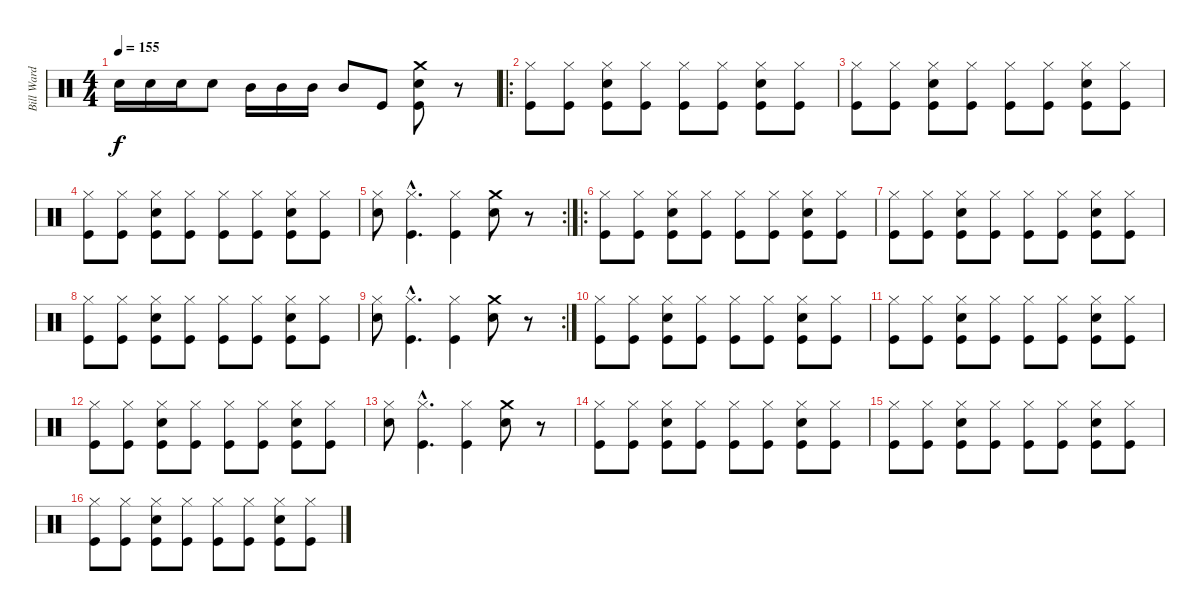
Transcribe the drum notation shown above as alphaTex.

\track ("Bill Ward" "Bill Ward") {instrument percussion}
\staff {score}
\articulation defaults
\ts (4 4)
\tempo 155
\clef neutral
\ks c "Snare (hit) 2".16{dy f} "Snare (hit) 2".16 "Snare (hit) 2".16 "Snare (hit) 2".8 "Mid Tom (hit)".16 "Mid Tom (hit)".16 "Mid Tom (hit)".16 "Mid Tom (hit)".8 "Kick (hit)".8
("Crash medium (hit)" "Snare (hit) 2" "Kick (hit)").8 r.8 |
\ro
("Hi-Hat (closed)" "Kick (hit)").8 ("Hi-Hat (closed)" "Kick (hit)").8 ("Hi-Hat (closed)" "Snare (hit) 2" "Kick (hit)").8 ("Hi-Hat (closed)" "Kick (hit)").8 ("Hi-Hat (closed)" "Kick (hit)").8 ("Hi-Hat (closed)" "Kick (hit)").8 ("Hi-Hat (closed)" "Snare (hit) 2" "Kick (hit)").8 ("Hi-Hat (closed)" "Kick (hit)").8 |
("Hi-Hat (closed)" "Kick (hit)").8 ("Hi-Hat (closed)" "Kick (hit)").8 ("Hi-Hat (closed)" "Snare (hit) 2" "Kick (hit)").8 ("Hi-Hat (closed)" "Kick (hit)").8 ("Hi-Hat (closed)" "Kick (hit)").8 ("Hi-Hat (closed)" "Kick (hit)").8 ("Hi-Hat (closed)" "Snare (hit) 2" "Kick (hit)").8 ("Hi-Hat (closed)" "Kick (hit)").8 |
("Hi-Hat (closed)" "Kick (hit)").8 ("Hi-Hat (closed)" "Kick (hit)").8 ("Hi-Hat (closed)" "Snare (hit) 2" "Kick (hit)").8 ("Hi-Hat (closed)" "Kick (hit)").8 ("Hi-Hat (closed)" "Kick (hit)").8 ("Hi-Hat (closed)" "Kick (hit)").8 ("Hi-Hat (closed)" "Snare (hit) 2" "Kick (hit)").8 ("Hi-Hat (closed)" "Kick (hit)").8 |
\rc 2
("Hi-Hat (closed)" "Snare (hit) 2").8 ("Hi-Hat (closed)"{hac} "Kick (hit)"{hac}).4{d} ("Hi-Hat (closed)" "Kick (hit)").4 ("Crash medium (hit)" "Snare (hit) 2").8 r.8 |
\ro
("Hi-Hat (closed)" "Kick (hit)").8 ("Hi-Hat (closed)" "Kick (hit)").8 ("Hi-Hat (closed)" "Snare (hit) 2" "Kick (hit)").8 ("Hi-Hat (closed)" "Kick (hit)").8 ("Hi-Hat (closed)" "Kick (hit)").8 ("Hi-Hat (closed)" "Kick (hit)").8 ("Hi-Hat (closed)" "Snare (hit) 2" "Kick (hit)").8 ("Hi-Hat (closed)" "Kick (hit)").8 |
("Hi-Hat (closed)" "Kick (hit)").8 ("Hi-Hat (closed)" "Kick (hit)").8 ("Hi-Hat (closed)" "Snare (hit) 2" "Kick (hit)").8 ("Hi-Hat (closed)" "Kick (hit)").8 ("Hi-Hat (closed)" "Kick (hit)").8 ("Hi-Hat (closed)" "Kick (hit)").8 ("Hi-Hat (closed)" "Snare (hit) 2" "Kick (hit)").8 ("Hi-Hat (closed)" "Kick (hit)").8 |
("Hi-Hat (closed)" "Kick (hit)").8 ("Hi-Hat (closed)" "Kick (hit)").8 ("Hi-Hat (closed)" "Snare (hit) 2" "Kick (hit)").8 ("Hi-Hat (closed)" "Kick (hit)").8 ("Hi-Hat (closed)" "Kick (hit)").8 ("Hi-Hat (closed)" "Kick (hit)").8 ("Hi-Hat (closed)" "Snare (hit) 2" "Kick (hit)").8 ("Hi-Hat (closed)" "Kick (hit)").8 |
\rc 2
("Hi-Hat (closed)" "Snare (hit) 2").8 ("Hi-Hat (closed)"{hac} "Kick (hit)"{hac}).4{d} ("Hi-Hat (closed)" "Kick (hit)").4 ("Crash medium (hit)" "Snare (hit) 2").8 r.8 |
("Hi-Hat (closed)" "Kick (hit)").8 ("Hi-Hat (closed)" "Kick (hit)").8 ("Hi-Hat (closed)" "Snare (hit) 2" "Kick (hit)").8 ("Hi-Hat (closed)" "Kick (hit)").8 ("Hi-Hat (closed)" "Kick (hit)").8 ("Hi-Hat (closed)" "Kick (hit)").8 ("Hi-Hat (closed)" "Snare (hit) 2" "Kick (hit)").8 ("Hi-Hat (closed)" "Kick (hit)").8 |
("Hi-Hat (closed)" "Kick (hit)").8 ("Hi-Hat (closed)" "Kick (hit)").8 ("Hi-Hat (closed)" "Snare (hit) 2" "Kick (hit)").8 ("Hi-Hat (closed)" "Kick (hit)").8 ("Hi-Hat (closed)" "Kick (hit)").8 ("Hi-Hat (closed)" "Kick (hit)").8 ("Hi-Hat (closed)" "Snare (hit) 2" "Kick (hit)").8 ("Hi-Hat (closed)" "Kick (hit)").8 |
("Hi-Hat (closed)" "Kick (hit)").8 ("Hi-Hat (closed)" "Kick (hit)").8 ("Hi-Hat (closed)" "Snare (hit) 2" "Kick (hit)").8 ("Hi-Hat (closed)" "Kick (hit)").8 ("Hi-Hat (closed)" "Kick (hit)").8 ("Hi-Hat (closed)" "Kick (hit)").8 ("Hi-Hat (closed)" "Snare (hit) 2" "Kick (hit)").8 ("Hi-Hat (closed)" "Kick (hit)").8 |
("Hi-Hat (closed)" "Snare (hit) 2").8 ("Hi-Hat (closed)"{hac} "Kick (hit)"{hac}).4{d} ("Hi-Hat (closed)" "Kick (hit)").4 ("Crash medium (hit)" "Snare (hit) 2").8 r.8 |
("Hi-Hat (closed)" "Kick (hit)").8 ("Hi-Hat (closed)" "Kick (hit)").8 ("Hi-Hat (closed)" "Snare (hit) 2" "Kick (hit)").8 ("Hi-Hat (closed)" "Kick (hit)").8 ("Hi-Hat (closed)" "Kick (hit)").8 ("Hi-Hat (closed)" "Kick (hit)").8 ("Hi-Hat (closed)" "Snare (hit) 2" "Kick (hit)").8 ("Hi-Hat (closed)" "Kick (hit)").8 |
("Hi-Hat (closed)" "Kick (hit)").8 ("Hi-Hat (closed)" "Kick (hit)").8 ("Hi-Hat (closed)" "Snare (hit) 2" "Kick (hit)").8 ("Hi-Hat (closed)" "Kick (hit)").8 ("Hi-Hat (closed)" "Kick (hit)").8 ("Hi-Hat (closed)" "Kick (hit)").8 ("Hi-Hat (closed)" "Snare (hit) 2" "Kick (hit)").8 ("Hi-Hat (closed)" "Kick (hit)").8 |
("Hi-Hat (closed)" "Kick (hit)").8 ("Hi-Hat (closed)" "Kick (hit)").8 ("Hi-Hat (closed)" "Snare (hit) 2" "Kick (hit)").8 ("Hi-Hat (closed)" "Kick (hit)").8 ("Hi-Hat (closed)" "Kick (hit)").8 ("Hi-Hat (closed)" "Kick (hit)").8 ("Hi-Hat (closed)" "Snare (hit) 2" "Kick (hit)").8 ("Hi-Hat (closed)" "Kick (hit)").8
